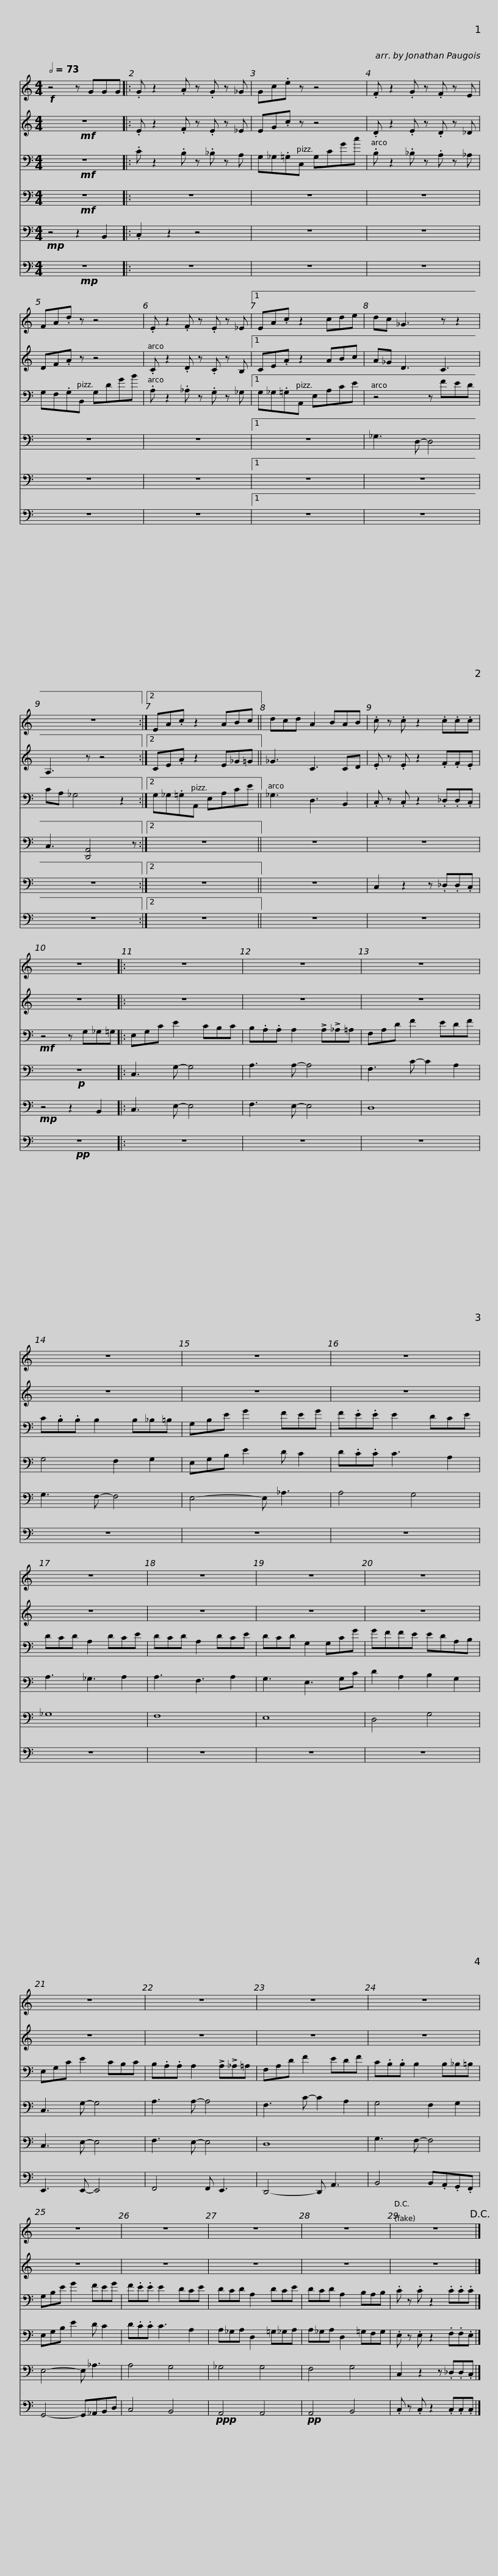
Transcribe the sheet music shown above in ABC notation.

X:1
%%score 1 2 3 4 5 6
L:1/8
Q:1/2=73
M:4/4
I:linebreak $
K:C
V:1 treble
V:2 treble
V:3 bass
V:4 bass
V:5 bass transpose=-12
V:6 bass
V:1
!f! z4 z GGG |: .G z2 .A z .G z _G | Gc.e z z4 | .F z2 .G z .F z E |$ FA.d z z4 | %5
 .E z2 .F z .E z _E |1 EA.c z2 cde | dc _G3 z z2 |$ z8 :|2 EA.c z2 ABc || %10
 dcd A2 BAB | .c z .c z2 .c.c.c |$ z8 |: z8 | z8 | %15
 z8 |$ z8 | z8 | z8 | z8 |$ %20
 z8 | z8 | z8 | z8 |$ z8 | %25
 z8 | z8 | z8 |$ z8 | z8 | %30
 z8 | z8!D.C.! |] %32
V:2
!mf! z8 |: .E z2 .F z .E z _E | EG.c z z4 | .D z2 .E z .D z _D |$ DF.A z z4 | %5
 .C z2 .D z .C z B, |1 CE.A z2 ABc | A_G D3 C3 |$ A,3 z z4 :|2 CE.A z2 E_G=G || %10
 _G3 C3 CD | .E z .E z2 .F.F.E |$ z8 |: z8 | z8 | %15
 z8 |$ z8 | z8 | z8 | z8 |$ %20
 z8 | z8 | z8 | z8 |$ z8 | %25
 z8 | z8 | z8 |$ z8 | z8 | %30
 z8 | z8 |] %32
V:3
!mf! z8 |: .C z2 .B, z ._B, z A, | G,_G,.=G,C, G,CGc | .B, z2 ._B, z .A, z _A, |$ G,F,.G,B,, G,DGB | %5
 .A, z2 ._A, z .G, z _G, |1 G,_G,.=G,A,, E,A,CE | z4 z FED |$ CA, _G,4 z2 :|2 G,_G,.=G,A,, E,A,CE || %10
 _G,3 D,3 B,,2 | .C, z .C, z2 ._D,.D,.C, |$!mf! z4 z G,_G,=G, |: E,G,C E2 CB,C | B,.A,.A, A,2 !>!A,!>!_A,=A, | %15
 F,A,D F2 EDF |$ C.B,.B, B,2 B,_B,=B, | G,B,E G2 FEG | F.E.E E2 DCE | DCD A,2 DCE |$ %20
 DCD A,2 DCE | DCD G,2 G,CG | GFFE EDA,B, | E,G,C E2 CB,C |$ B,.A,.A, A,2 !>!A,!>!_A,=A, | %25
 F,A,D F2 EDF | C.B,.B, B,2 B,_B,=B, | G,B,E G2 FEG |$ F.E.E E2 DCE | DCD A,2 DCE | %30
 DCD A,2 B,A,B, | .C z .C z2 .C.C.C |] %32
V:4
!mf! z8 |: z8 | z8 | z8 |$ z8 | %5
 z8 |1 z8 | _G,3 D,- D,4 |$ C,3 [D,,A,,]4 z :|2 z8 || %10
 z8 | z8 |$!p! z8 |: C,3 G,- G,4 | A,3 A,- A,4 | %15
 F,3 C- C2 A,2 |$ G,4 F,2 G,2 | E,G,B, E2 D C2 | D.C.C C3 A,2 | A,3 _G,3 A,2 |$ %20
 A,3 F,3 A,2 | G,3 E,3 G,C | D2 A,2 B,2 G,2 | C,3 G,- G,4 |$ A,3 A,- A,4 | %25
 F,3 C- C2 A,2 | G,4 F,2 G,2 | E,G,B, E2 D C2 |$ D.C.C C3 A,2 | A,_G,A, D,2 =G,_G,A, | %30
 A,_G,A, D,2 =G,F,G, | .E, z .E, z2 .F,.F,.E, |] %32
V:5
!mp! z4 z2 B,,2 |: .C,2 z2 z4 | z8 | z8 |$ z8 | %5
 z8 |1 z8 | z8 |$ z8 :|2 z8 || %10
 z8 | C,2 z2 z ._D,.D,.C, |$!mp! z4 z2 B,,2 |: C,3 E,- E,4 | F,3 E,- E,4 | %15
 D,8 |$ G,3 F,- F,4 | E,4- E, _A,3 | A,4 G,4 | _G,8 |$ %20
 F,8 | E,8 | D,4 G,4 | C,3 E,- E,4 |$ F,3 E,- E,4 | %25
 D,8 | G,3 F,- F,4 | E,4- E, _A,3 |$ A,4 G,4 | _G,4 G,4 | %30
 F,4 G,4 | C,2 z2 z ._D,.D,.C, |] %32
V:6
!mp! z8 |: z8 | z8 | z8 |$ z8 | %5
 z8 |1 z8 | z8 |$ z8 :|2 z8 || %10
 z8 | z8 |$!pp! z8 |: z8 | z8 | %15
 z8 |$ z8 | z8 | z8 | z8 |$ %20
 z8 | z8 | z8 | E,,3 E,,- E,,4 |$ F,,4 F,, E,,3 | %25
 D,,4- D,, A,,3 | B,,4 B,,.A,,.G,,.F,, | G,,4- G,,_A,,B,,D, |$ C,4 B,,4 |!ppp! A,,4 A,,4 | %30
!pp! A,,4 B,,4 | .C, z .C, z2 .C,.C,.C, |] %32
